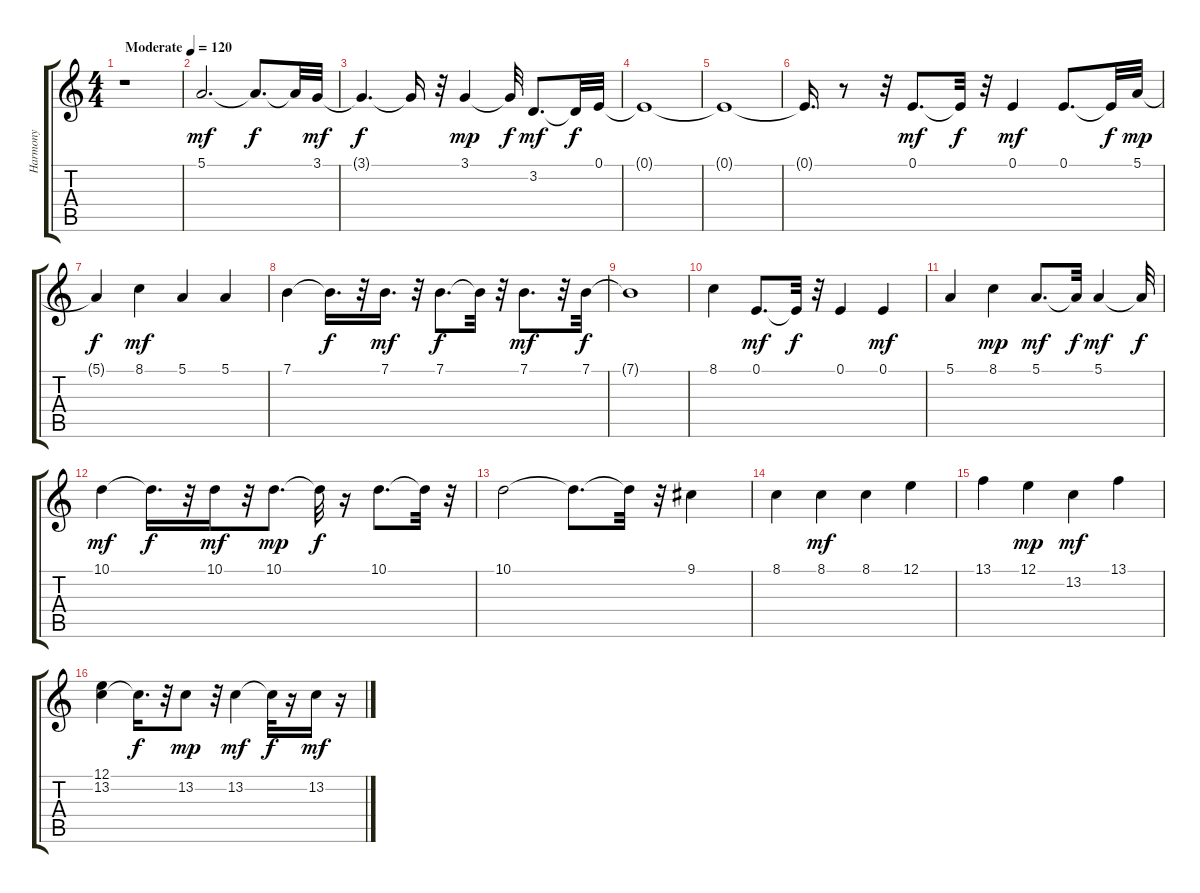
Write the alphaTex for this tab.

\track ("Harmony" "Harmony") {instrument whistle}
\staff {score tabs}
\tuning (E4 B3 G3 D3 A2 E2) {hide}
\ts (4 4)
\tempo (120 "Moderate")
\clef g2
\ks c
r.1{dy mf instrument whistle} |
5.1.2{d} 5.1{t}.8{d dy f} 5.1{t}.32 3.1.32{dy mf} |
3.1{t}.4{d dy f} 3.1{t}.16 r.32 3.1.4{dy mp} 3.1{t}.32{dy f} 3.2.8{d dy mf} 3.2{t}.32{dy f} 0.1.32 |
0.1{t}.1 |
0.1{t}.1 |
0.1{t}.16{d} r.8 r.32 0.1.8{d dy mf} 0.1{t}.32{dy f} r.32 0.1.4{dy mf} 0.1.8{d} 0.1{t}.32{dy f} 5.1.32{dy mp} |
5.1{t}.4{dy f} 8.1.4{dy mf} 5.1.4 5.1.4 |
7.1.4 7.1{t}.16{d dy f} r.32 7.1.16{d dy mf} r.32 7.1.8{d dy f} 7.1{t}.32 r.32 7.1.8{d dy mf} r.32 7.1.32{dy f} |
7.1{t}.1 |
8.1.4 0.1.8{d dy mf} 0.1{t}.32{dy f} r.32 0.1.4 0.1.4{dy mf} |
5.1.4 8.1.4{dy mp} 5.1.8{d dy mf} 5.1{t}.32{dy f} 5.1.4{dy mf} 5.1{t}.32{dy f} |
10.1.4{dy mf} 10.1{t}.16{d dy f} r.32 10.1.16{dy mf} r.32 10.1.8{d dy mp} 10.1{t}.32{dy f} r.16 10.1.8{d} 10.1{t}.32 r.32 |
10.1.2 10.1{t}.8{d} 10.1{t}.32 r.32 9.1.4 |
8.1.4 8.1.4{dy mf} 8.1.4 12.1.4 |
13.1.4 12.1.4{dy mp} 13.2.4{dy mf} 13.1.4 |
(12.1 13.2).4 13.2{t}.16{d dy f} r.32 13.2.8{dy mp} r.32 13.2.4{dy mf} 13.2{t}.32{dy f} r.16 13.2.16{dy mf} r.16
